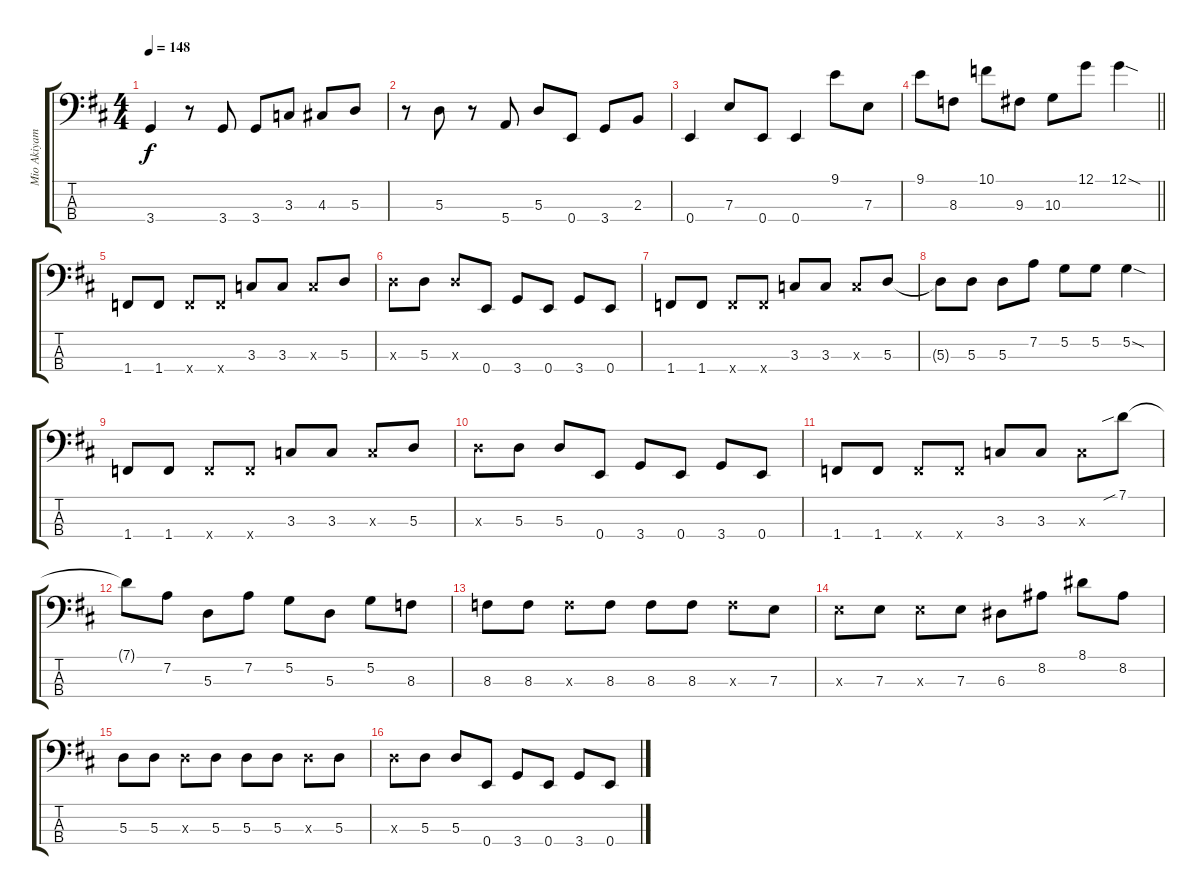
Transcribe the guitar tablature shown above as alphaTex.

\track ("Mio Akiyama" "Mio Akiyam") {instrument electricbassfinger}
\staff {score tabs}
\tuning (G2 D2 A1 E1) {hide}
\ts (4 4)
\tempo 148
\clef f4
\ks d
3.4.4{dy f} r.8 3.4.8 3.4.8 3.3.8 4.3.8 5.3.8 |
r.8 5.3.8 r.8 5.4.8 5.3.8 0.4.8 3.4.8 2.3.8 |
0.4.4 7.3.8 0.4.8 0.4.4 9.1.8 7.3.8 |
\barLineRight lightlight
9.1.8 8.3.8 10.1.8 9.3.8 10.3.8 12.1.8 12.1{sod}.4 |
1.4.8 1.4.8 1.4{x}.8 1.4{x}.8 3.3.8 3.3.8 3.3{x}.8 5.3.8 |
5.3{x}.8 5.3.8 5.3{x}.8 0.4.8 3.4.8 0.4.8 3.4.8 0.4.8 |
1.4.8 1.4.8 1.4{x}.8 1.4{x}.8 3.3.8 3.3.8 3.3{x}.8 5.3.8 |
5.3{t}.8 5.3.8 5.3.8 7.2.8 5.2.8 5.2.8 5.2{sod}.4 |
1.4.8 1.4.8 1.4{x}.8 1.4{x}.8 3.3.8 3.3.8 3.3{x}.8 5.3.8 |
5.3{x}.8 5.3.8 5.3.8 0.4.8 3.4.8 0.4.8 3.4.8 0.4.8 |
1.4.8 1.4.8 1.4{x}.8 1.4{x}.8 3.3.8 3.3.8 3.3{x}.8 7.1{sib}.8 |
7.1{t}.8 7.2.8 5.3.8 7.2.8 5.2.8 5.3.8 5.2.8 8.3.8 |
8.3.8 8.3.8 8.3{x}.8 8.3.8 8.3.8 8.3.8 8.3{x}.8 7.3.8 |
7.3{x}.8 7.3.8 7.3{x}.8 7.3.8 6.3.8 8.2.8 8.1.8 8.2.8 |
5.3.8 5.3.8 5.3{x}.8 5.3.8 5.3.8 5.3.8 5.3{x}.8 5.3.8 |
5.3{x}.8 5.3.8 5.3.8 0.4.8 3.4.8 0.4.8 3.4.8 0.4.8
